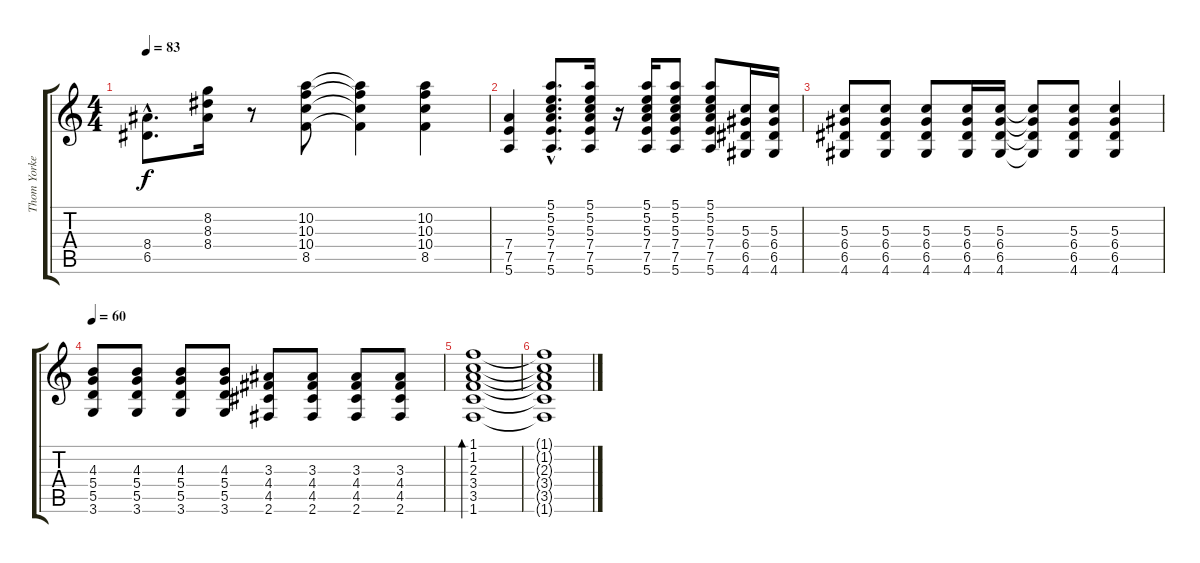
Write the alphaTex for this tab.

\track ("Thom Yorke" "Thom Yorke") {instrument acousticguitarsteel}
\staff {score tabs}
\tuning (E4 B3 G3 D3 A2 E2) {hide}
\ts (4 4)
\tempo 83
\clef g2
\ks c
(8.4{hac} 6.5{hac}).8{d dy f} (8.2 8.3 8.4).16 r.8 (10.2 10.3 10.4 8.5).8 (10.2{t} 10.3{t} 10.4{t} 8.5{t}).4 (10.2 10.3 10.4 8.5).4 |
(7.4 7.5 5.6).4 (5.1{hac} 5.2{hac} 5.3{hac} 7.4{hac} 7.5{hac} 5.6{hac}).8{d} (5.1 5.2 5.3 7.4 7.5 5.6).16 r.16 (5.1 5.2 5.3 7.4 7.5 5.6).16 (5.1 5.2 5.3 7.4 7.5 5.6).8 (5.1 5.2 5.3 7.4 7.5 5.6).8 (5.3 6.4 6.5 4.6).16 (5.3 6.4 6.5 4.6).16 |
(5.3 6.4 6.5 4.6).8 (5.3 6.4 6.5 4.6).8 (5.3 6.4 6.5 4.6).8 (5.3 6.4 6.5 4.6).16 (5.3 6.4 6.5 4.6).16 (5.3{t} 6.4{t} 6.5{t} 4.6{t}).8 (5.3 6.4 6.5 4.6).8 (5.3 6.4 6.5 4.6).4 |
\tempo 60
(4.3 5.4 5.5 3.6).8 (4.3 5.4 5.5 3.6).8 (4.3 5.4 5.5 3.6).8 (4.3 5.4 5.5 3.6).8 (3.3 4.4 4.5 2.6).8 (3.3 4.4 4.5 2.6).8 (3.3 4.4 4.5 2.6).8 (3.3 4.4 4.5 2.6).8 |
(1.1 1.2 2.3 3.4 3.5 1.6).1{bd 480} |
(1.1{t} 1.2{t} 2.3{t} 3.4{t} 3.5{t} 1.6{t}).1
